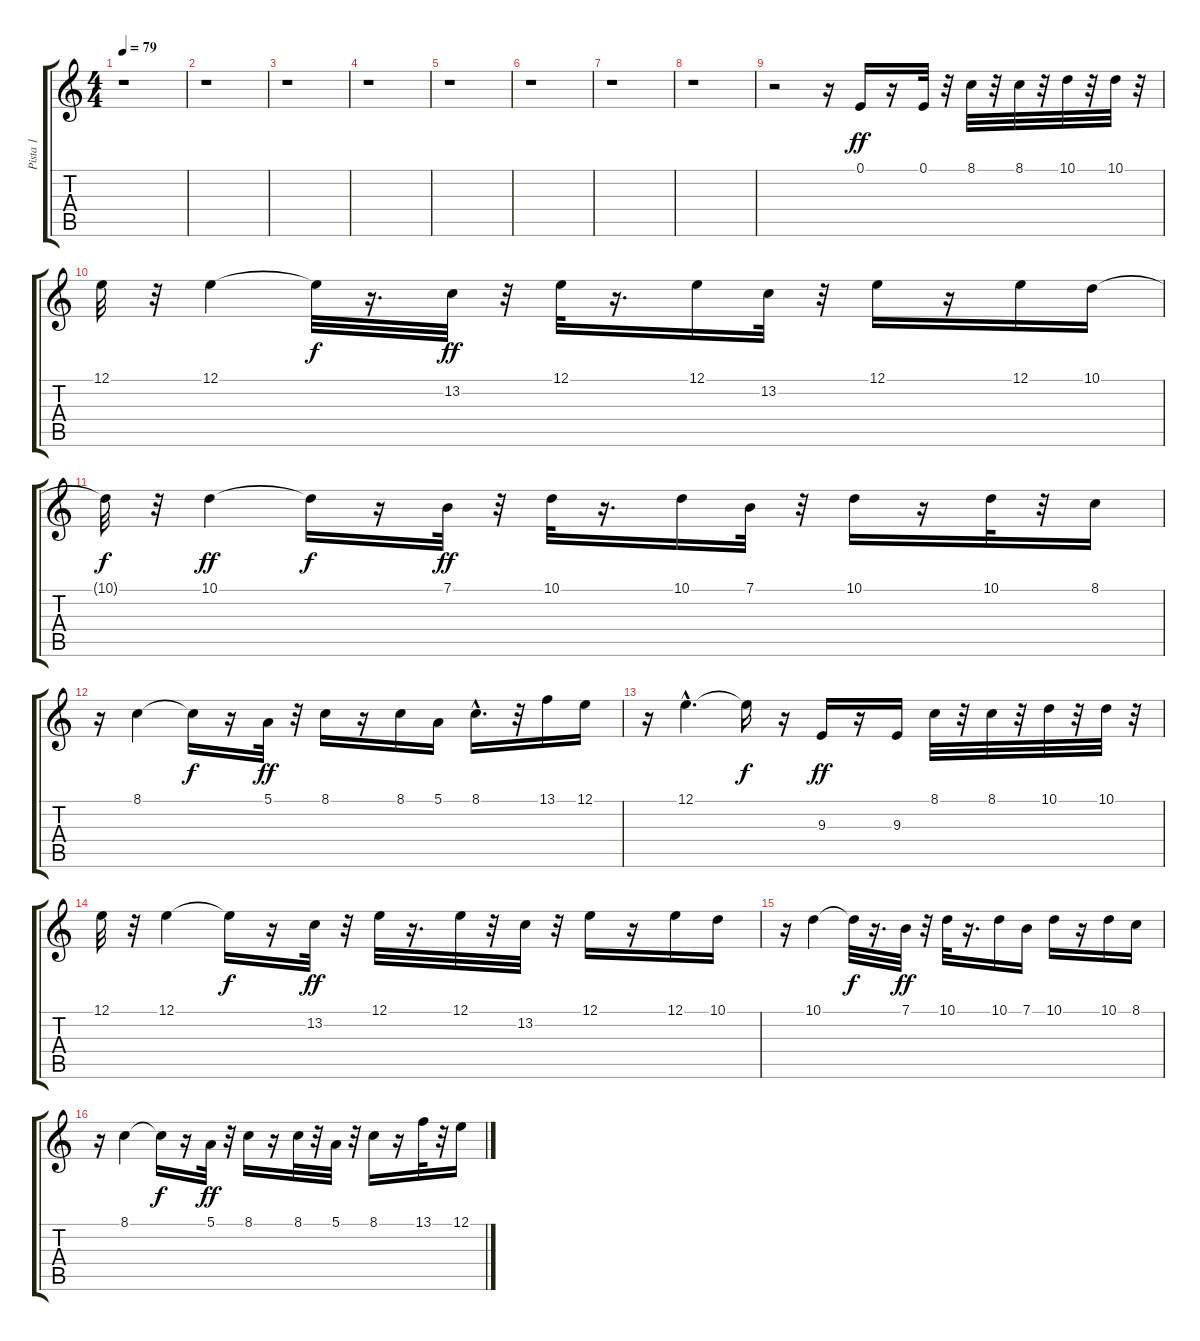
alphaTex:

\track ("Pista 1" "Pista 1") {instrument flute}
\staff {score tabs}
\tuning (E4 B3 G3 D3 A2 E2) {hide}
\ts (4 4)
\tempo 79
\clef g2
\ks c
r.1{dy ff instrument flute} |
r.1 |
r.1 |
r.1 |
r.1 |
r.1 |
r.1 |
r.1 |
r.2 r.16 0.1.16 r.16 0.1.32 r.32 8.1.32 r.32 8.1.32 r.32 10.1.32 r.32 10.1.32 r.32 |
12.1.32 r.32 12.1.4 12.1{t}.32{dy f} r.16{d} 13.2.32{dy ff} r.32 12.1.32 r.16{d} 12.1.16 13.2.32 r.32 12.1.16 r.16 12.1.16 10.1.16 |
10.1{t}.32{dy f} r.32 10.1.4{dy ff} 10.1{t}.16{dy f} r.16 7.1.32{dy ff} r.32 10.1.32 r.16{d} 10.1.16 7.1.32 r.32 10.1.16 r.16 10.1.32 r.32 8.1.16 |
r.16 8.1.4 8.1{t}.16{dy f} r.16 5.1.32{dy ff} r.32 8.1.16 r.16 8.1.16 5.1.16 8.1{hac}.16{d} r.32 13.1.16 12.1.16 |
r.16 12.1{hac}.4{d} 12.1{t}.16{dy f} r.16 9.3.16{dy ff} r.16 9.3.16 8.1.32 r.32 8.1.32 r.32 10.1.32 r.32 10.1.32 r.32 |
12.1.32 r.32 12.1.4 12.1{t}.16{dy f} r.16 13.2.32{dy ff} r.32 12.1.32 r.16{d} 12.1.32 r.32 13.2.32 r.32 12.1.16 r.16 12.1.16 10.1.16 |
r.16 10.1.4 10.1{t}.32{dy f} r.16{d} 7.1.32{dy ff} r.32 10.1.32 r.16{d} 10.1.16 7.1.16 10.1.16 r.16 10.1.16 8.1.16 |
r.16 8.1.4 8.1{t}.16{dy f} r.16 5.1.32{dy ff} r.32 8.1.16 r.16 8.1.32 r.32 5.1.32 r.32 8.1.16 r.16 13.1.32 r.32 12.1.16
